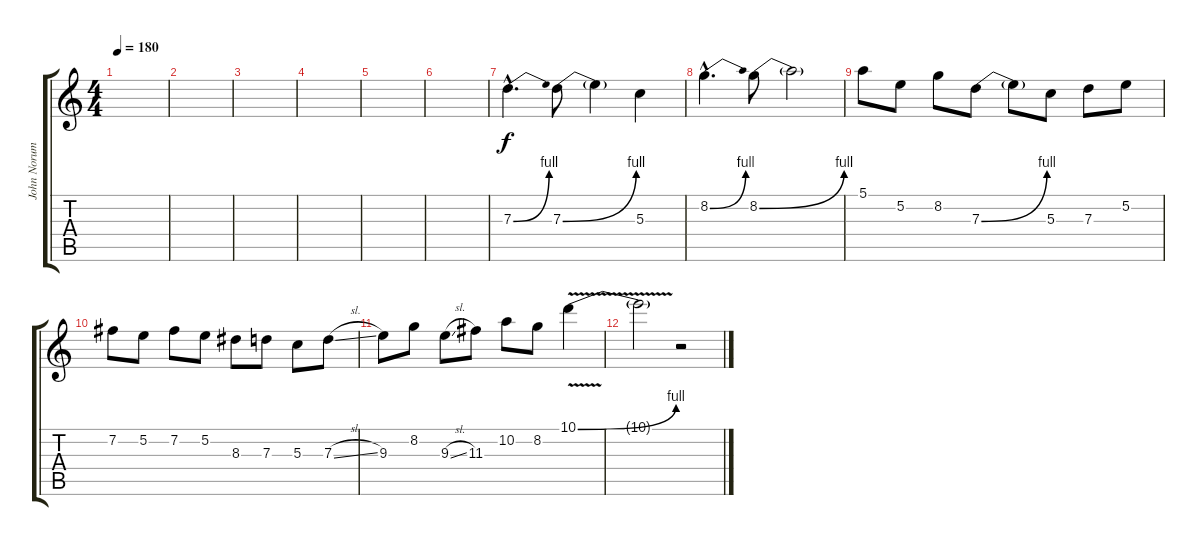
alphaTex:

\track ("John Norum Gtr 2" "John Norum") {instrument overdrivenguitar}
\staff {score tabs}
\tuning (E4 B3 G3 D3 A2 E2) {hide}
\ts (4 4)
\tempo 180
\clef g2
\ks c
|
|
|
|
|
|
7.3{be (bend 0 0 60 4) hac}.4{d} 7.3{be (bend 0 0 60 4)}.8 7.3{t}.4 5.3.4 |
8.2{be (bend 0 0 60 4) hac}.4{d} 8.2{be (bend 0 0 60 4)}.8 8.2{t}.2 |
5.1.8 5.2.8 8.2.8 7.3{be (bend 0 0 60 4)}.8 7.3{t}.8 5.3.8 7.3.8 5.2.8 |
7.2.8 5.2.8 7.2.8 5.2.8 8.3.8 7.3.8 5.3.8 7.3{sl}.8 |
9.3.8 8.2.8 9.3{sl}.8 11.3.8 10.2.8 8.2.8 10.1{be (bend 0 0 60 4) v}.4 |
10.1{t}.2 r.2
